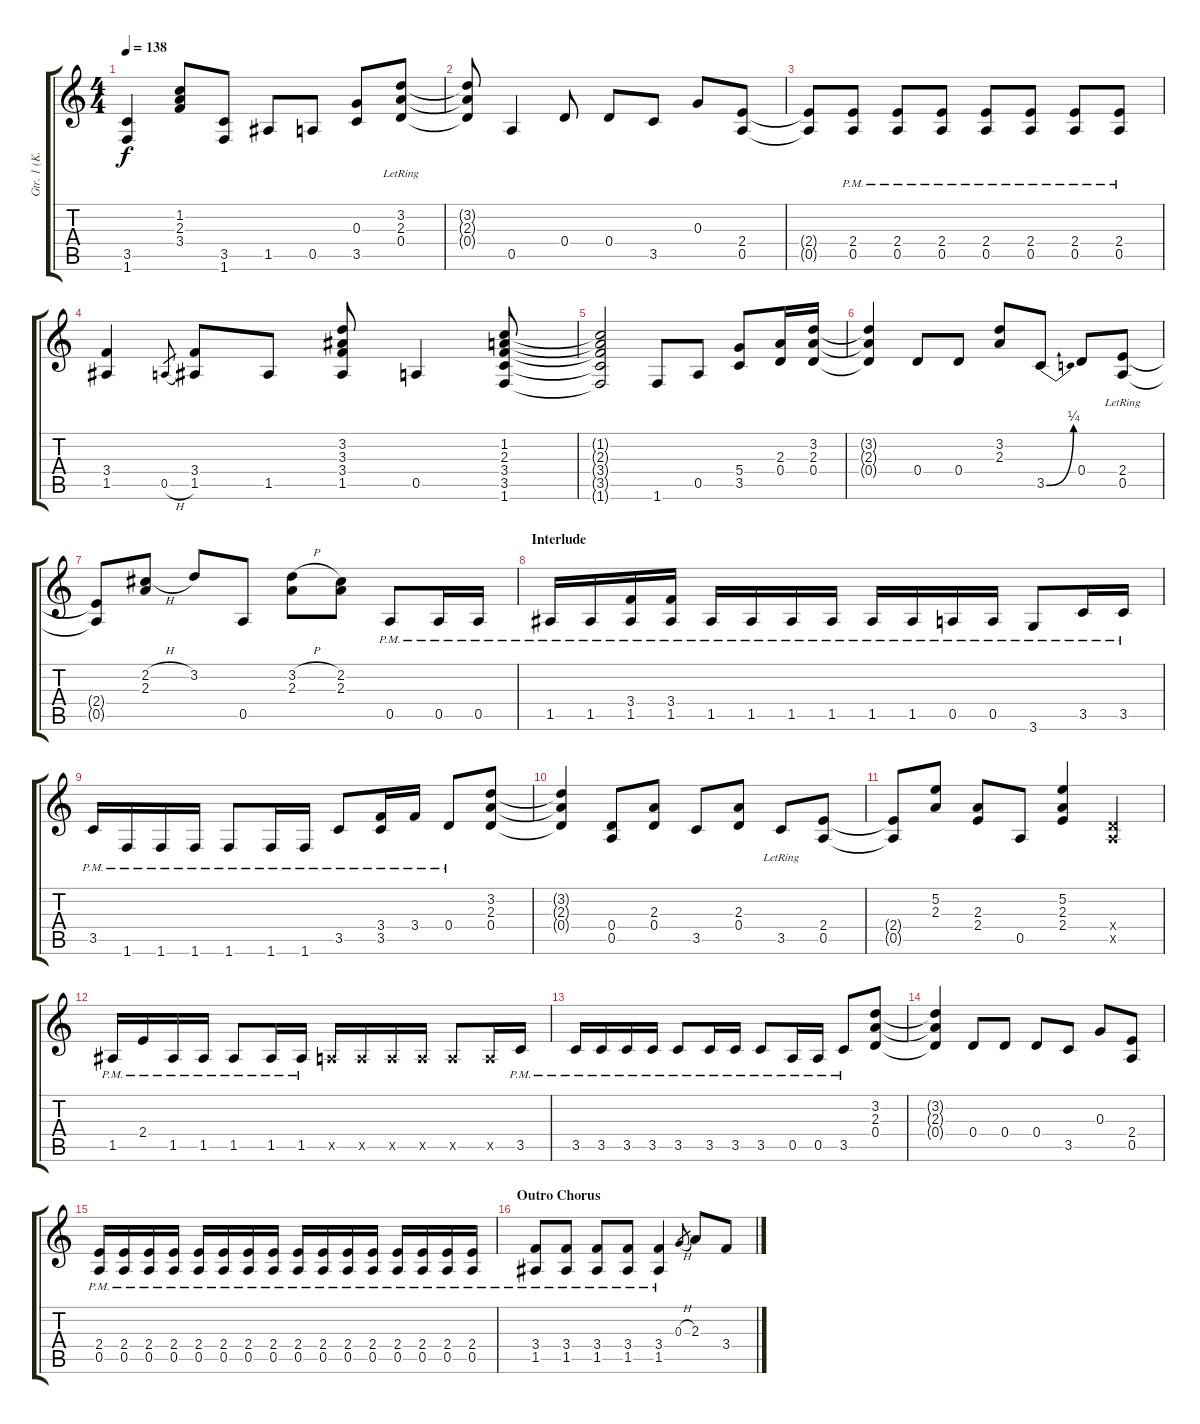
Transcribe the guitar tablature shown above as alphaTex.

\track ("Gtr. 1 (K. Richards)" "Gtr. 1 (K.") {instrument distortionguitar}
\staff {score tabs}
\tuning (E4 B3 G3 D3 A2 E2) {hide}
\ts (4 4)
\tempo 138
\clef g2
\ks c
(3.5 1.6).4{dy f} (1.2 2.3 3.4).8 (3.5 1.6).8 1.5.8 0.5.8 (0.3 3.5).8 (3.2{lr} 2.3{lr} 0.4{lr}).8 |
(3.2{t} 2.3{t} 0.4{t}).8 0.5.4 0.4.8 0.4.8 3.5.8 0.3.8 (2.4 0.5).8 |
(2.4{t} 0.5{t}).8 (2.4{pm} 0.5{pm}).8 (2.4{pm} 0.5{pm}).8 (2.4{pm} 0.5{pm}).8 (2.4{pm} 0.5{pm}).8 (2.4{pm} 0.5{pm}).8 (2.4{pm} 0.5{pm}).8 (2.4{pm} 0.5{pm}).8 |
(3.4 1.5).4 0.5{h}.8{gr} (3.4 1.5).8 1.5.8 (3.2 3.3 3.4 1.5).8 0.5.4 (1.2 2.3 3.4 3.5 1.6).8 |
(1.2{t} 2.3{t} 3.4{t} 3.5{t} 1.6{t}).2 1.6.8 0.5.8 (5.4 3.5).8 (2.3 0.4).16 (3.2 2.3 0.4).16 |
(3.2{t} 2.3{t} 0.4{t}).4 0.4.8 0.4.8 (3.2 2.3).8 3.5{be (bend 0 0 60 1)}.8 0.4.8 (2.4{lr} 0.5{lr}).8 |
(2.4{t} 0.5{t}).8 (2.2{h} 2.3).8 3.2.8 0.5.8 (3.2{h} 2.3).8 (2.2 2.3).8 0.5{pm}.8 0.5{pm}.16 0.5{pm}.16 |
\section ("" "Interlude")
1.5{pm}.16 1.5{pm}.16 (3.4{pm} 1.5{pm}).16 (3.4{pm} 1.5{pm}).16 1.5{pm}.16 1.5{pm}.16 1.5{pm}.16 1.5{pm}.16 1.5{pm}.16 1.5{pm}.16 0.5{pm}.16 0.5{pm}.16 3.6{pm}.8 3.5{pm}.16 3.5{pm}.16 |
3.5{pm}.16 1.6{pm}.16 1.6{pm}.16 1.6{pm}.16 1.6{pm}.8 1.6{pm}.16 1.6{pm}.16 3.5{pm}.8 (3.4{pm} 3.5{pm}).16 3.4{pm}.16 0.4{pm}.8 (3.2 2.3 0.4).8 |
(3.2{t} 2.3{t} 0.4{t}).4 (0.4 0.5).8 (2.3 0.4).8 3.5.8 (2.3 0.4).8 3.5{lr}.8 (2.4 0.5).8 |
(2.4{t} 0.5{t}).8 (5.2 2.3).8 (2.3 2.4).8 0.5.8 (5.2 2.3 2.4).4 (0.4{x} 0.5{x}).4 |
1.5{pm}.16 2.4{pm}.16 1.5{pm}.16 1.5{pm}.16 1.5{pm}.8 1.5{pm}.16 1.5{pm}.16 0.5{x}.16 0.5{x}.16 0.5{x}.16 0.5{x}.16 0.5{x}.8 0.5{x}.16 3.5{pm}.16 |
3.5{pm}.16 3.5{pm}.16 3.5{pm}.16 3.5{pm}.16 3.5{pm}.8 3.5{pm}.16 3.5{pm}.16 3.5{pm}.8 0.5{pm}.16 0.5{pm}.16 3.5{pm}.8 (3.2 2.3 0.4).8 |
(3.2{t} 2.3{t} 0.4{t}).4 0.4.8 0.4.8 0.4.8 3.5.8 0.3.8 (2.4 0.5).8 |
(2.4{pm} 0.5{pm}).16 (2.4{pm} 0.5{pm}).16 (2.4{pm} 0.5{pm}).16 (2.4{pm} 0.5{pm}).16 (2.4{pm} 0.5{pm}).16 (2.4{pm} 0.5{pm}).16 (2.4{pm} 0.5{pm}).16 (2.4{pm} 0.5{pm}).16 (2.4{pm} 0.5{pm}).16 (2.4{pm} 0.5{pm}).16 (2.4{pm} 0.5{pm}).16 (2.4{pm} 0.5{pm}).16 (2.4{pm} 0.5{pm}).16 (2.4{pm} 0.5{pm}).16 (2.4{pm} 0.5{pm}).16 (2.4{pm} 0.5{pm}).16 |
\section ("" "Outro Chorus")
(3.4{pm} 1.5{pm}).8 (3.4{pm} 1.5{pm}).8 (3.4{pm} 1.5{pm}).8 (3.4{pm} 1.5{pm}).8 (3.4{pm} 1.5{pm}).4 0.3{h}.8{gr} 2.3.8 3.4.8
